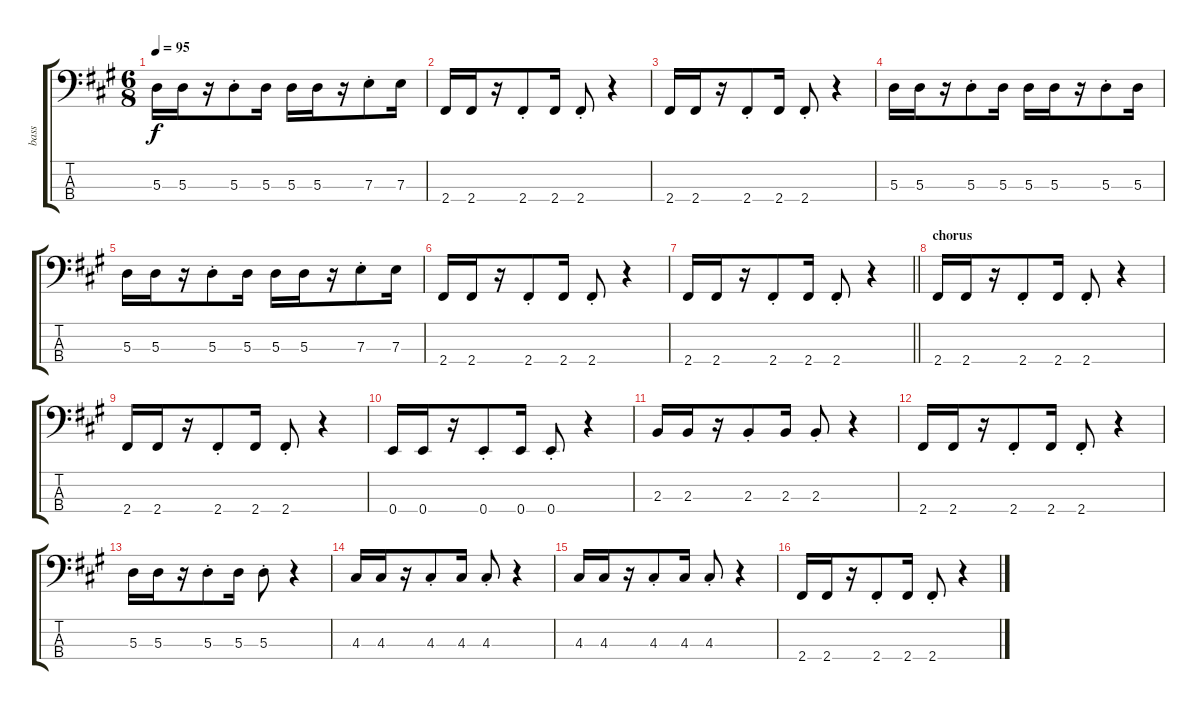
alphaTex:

\track ("bass" "bass") {instrument electricbassfinger}
\staff {score tabs}
\tuning (G2 D2 A1 E1) {hide}
\ts (6 8)
\tempo 95
\clef f4
\ks a
5.3.16{dy f} 5.3.16 r.16 5.3{st}.8 5.3.16 5.3.16 5.3.16 r.16 7.3{st}.8 7.3.16 |
2.4.16 2.4.16 r.16 2.4{st}.8 2.4.16 2.4{st}.8 r.4 |
2.4.16 2.4.16 r.16 2.4{st}.8 2.4.16 2.4{st}.8 r.4 |
5.3.16 5.3.16 r.16 5.3{st}.8 5.3.16 5.3.16 5.3.16 r.16 5.3{st}.8 5.3.16 |
5.3.16 5.3.16 r.16 5.3{st}.8 5.3.16 5.3.16 5.3.16 r.16 7.3{st}.8 7.3.16 |
2.4.16 2.4.16 r.16 2.4{st}.8 2.4.16 2.4{st}.8 r.4 |
\barLineRight lightlight
2.4.16 2.4.16 r.16 2.4{st}.8 2.4.16 2.4{st}.8 r.4 |
\section ("" "chorus")
2.4.16 2.4.16 r.16 2.4{st}.8 2.4.16 2.4{st}.8 r.4 |
2.4.16 2.4.16 r.16 2.4{st}.8 2.4.16 2.4{st}.8 r.4 |
0.4.16 0.4.16 r.16 0.4{st}.8 0.4.16 0.4{st}.8 r.4 |
2.3.16 2.3.16 r.16 2.3{st}.8 2.3.16 2.3{st}.8 r.4 |
2.4.16 2.4.16 r.16 2.4{st}.8 2.4.16 2.4{st}.8 r.4 |
5.3.16 5.3.16 r.16 5.3{st}.8 5.3.16 5.3{st}.8 r.4 |
4.3.16 4.3.16 r.16 4.3{st}.8 4.3.16 4.3{st}.8 r.4 |
4.3.16 4.3.16 r.16 4.3{st}.8 4.3.16 4.3{st}.8 r.4 |
2.4.16 2.4.16 r.16 2.4{st}.8 2.4.16 2.4{st}.8 r.4
